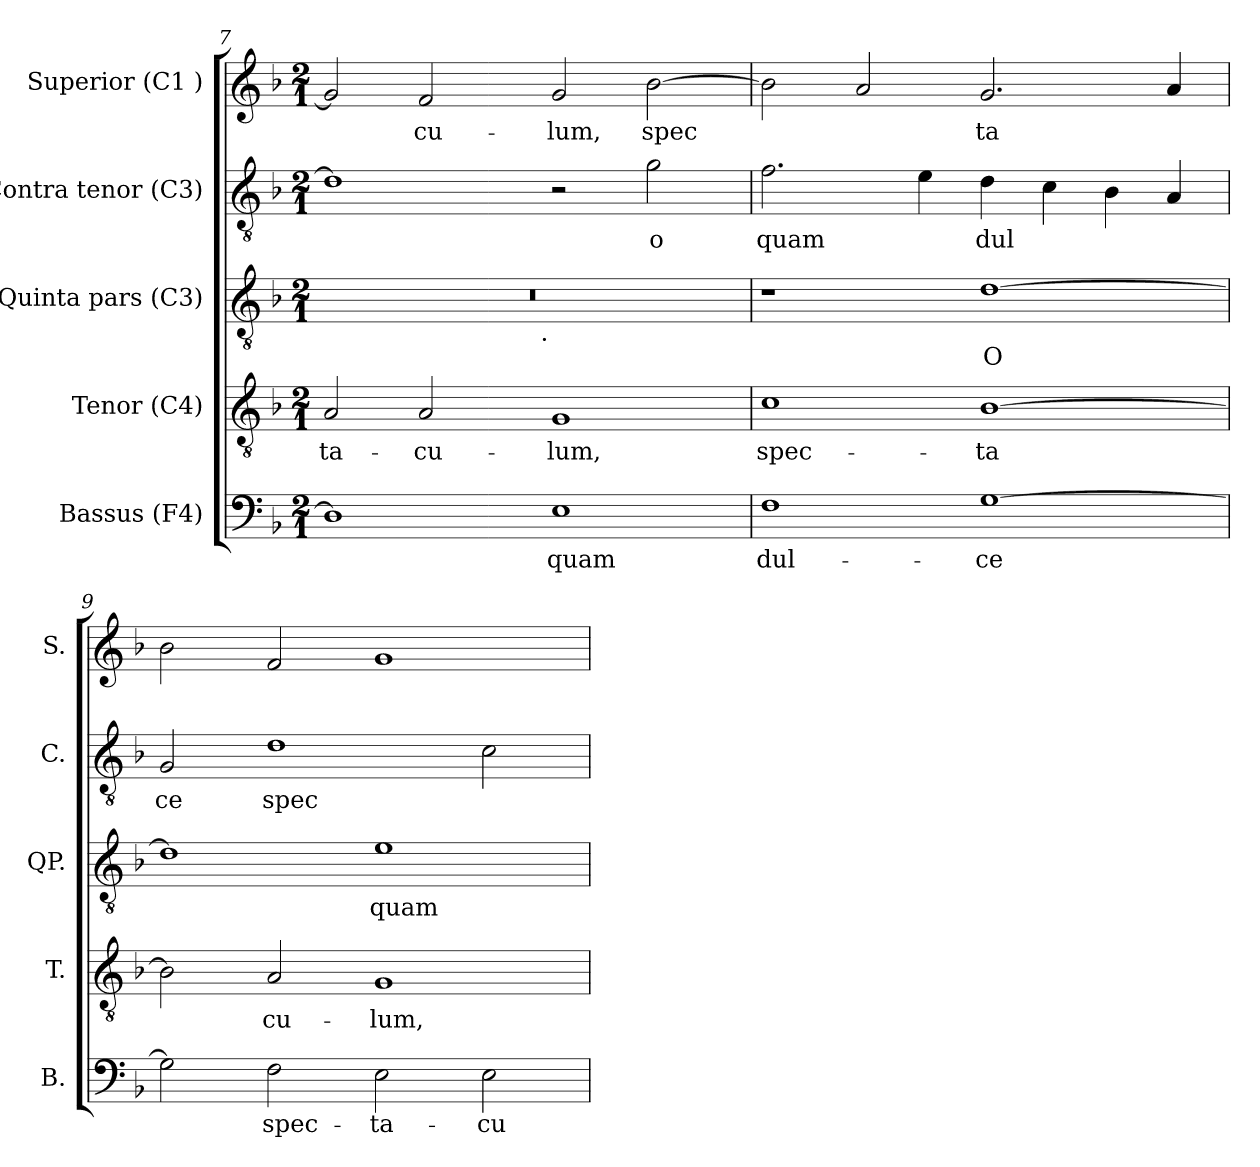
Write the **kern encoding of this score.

**kern	**text	**kern	**text	**kern	**text	**kern	**text	**kern	**text
*part5	*part5	*part4	*part4	*part3	*part3	*part2	*part2	*part1	*part1
*staff5	*staff5	*staff4	*staff4	*staff3	*staff3	*staff2	*staff2	*staff1	*staff1
*I"Bassus (F4)	*	*I"Tenor (C4)	*	*I"Quinta pars (C3)	*	*I"Contra tenor (C3)	*	*I"Superior (C1 )	*
*I'B.	*	*I'T.	*	*I'QP.	*	*I'C.	*	*I'S.	*
*clefF4	*	*clefGv2	*	*clefGv2	*	*clefGv2	*	*clefG2	*
*k[b-]	*	*k[b-]	*	*k[b-]	*	*k[b-]	*	*k[b-]	*
*F:	*	*F:	*	*F:	*	*F:	*	*F:	*
*M2/1	*	*M2/1	*	*M2/1	*	*M2/1	*	*M2/1	*
=7	=7	=7	=7	=7	=7	=7	=7	=7	=7
!	!LO:LY:b:cj	!	!LO:LY:b:rj	!	!	!	!LO:LY:b:rj	!	!LO:LY:b:rj
*	*	*	*	*^	*	*	*	*	*
1D]	.	2A/	-ta-	0r	2ryy	.	1d]	.	2g/]	--
!	!	!	!LO:LY:b:rj	!	!	!	!	!	!	!LO:LY:b:rj
.	.	2A/	-cu-	.	4ryy	.	.	.	2f/	-cu-
.	.	.	.	.	8...ryy	.	.	.	.	.
!	!	!	!	!	!LO:TX:b:t=.	!	!	!	!	!
.	.	.	.	.	1ryy	.	.	.	.	.
!	!LO:LY:b:cj	!	!LO:LY:b:rj	!	!	!	!	!	!	!LO:LY:b:rj
1E	quam	1G	-lum,	.	.	.	2r	.	2g/	-lum,
!	!	!	!	!	!	!	!	!LO:LY:b:rj	!	!LO:LY:b:rj
.	.	.	.	.	.	.	2g\	o	[>2b-\	spec-
.	.	.	.	.	64ryy	.	.	.	.	.
=8	=8	=8	=8	=8	=8	=8	=8	=8	=8	=8
!	!LO:LY:b:cj	!	!LO:LY:b:rj	!	!	!	!	!LO:LY:b:rj	!	!LO:LY:b:rj
*	*	*	*	*v	*v	*	*	*	*	*
1F	dul-	1c	spec-	1r	.	2.f\	quam	2b-\]	--
!	!	!	!	!	!	!	!	!	!LO:LY:b:rj
.	.	.	.	.	.	.	.	2a/	--
!	!	!	!	!	!	!	!LO:LY:b:rj	!	!
.	.	.	.	.	.	4e\	.	.	.
!	!LO:LY:b:cj	!	!LO:LY:b:rj	!	!LO:LY:b:cj	!	!LO:LY:b:rj	!	!LO:LY:b:rj
[>1G	-ce	[>1B-	-ta-	[>1d	O	4d\	dul-	2.g/	-ta-
!	!	!	!	!	!	!	!LO:LY:b:rj	!	!
.	.	.	.	.	.	4c\	--	.	.
!	!	!	!	!	!	!	!LO:LY:b:rj	!	!
.	.	.	.	.	.	4B-\	--	.	.
!	!	!	!	!	!	!	!LO:LY:b:rj	!	!LO:LY:b:rj
.	.	.	.	.	.	4A/	--	4a/	--
=9	=9	=9	=9	=9	=9	=9	=9	=9	=9
!	!LO:LY:b:cj	!	!LO:LY:b:rj	!	!LO:LY:b:cj	!	!LO:LY:b:rj	!	!LO:LY:b:rj
2G\]	.	2B-\]	--	1d]	.	2G/	-ce	2b-\	--
!	!LO:LY:b:cj	!	!LO:LY:b:rj	!	!	!	!LO:LY:b:rj	!	!LO:LY:b:rj
2F\	spec-	2A/	-cu-	.	.	1d	spec-	2f/	--
!	!LO:LY:b:cj	!	!LO:LY:b:rj	!	!LO:LY:b:cj	!	!	!	!LO:LY:b:rj
2E\	-ta-	1G	-lum,	1e	quam	.	.	1g	--
!	!LO:LY:b:cj	!	!	!	!	!	!LO:LY:b:rj	!	!
2E\	-cu-	.	.	.	.	2c\	--	.	.
=	=	=	=	=	=	=	=	=	=
*-	*-	*-	*-	*-	*-	*-	*-	*-	*-
